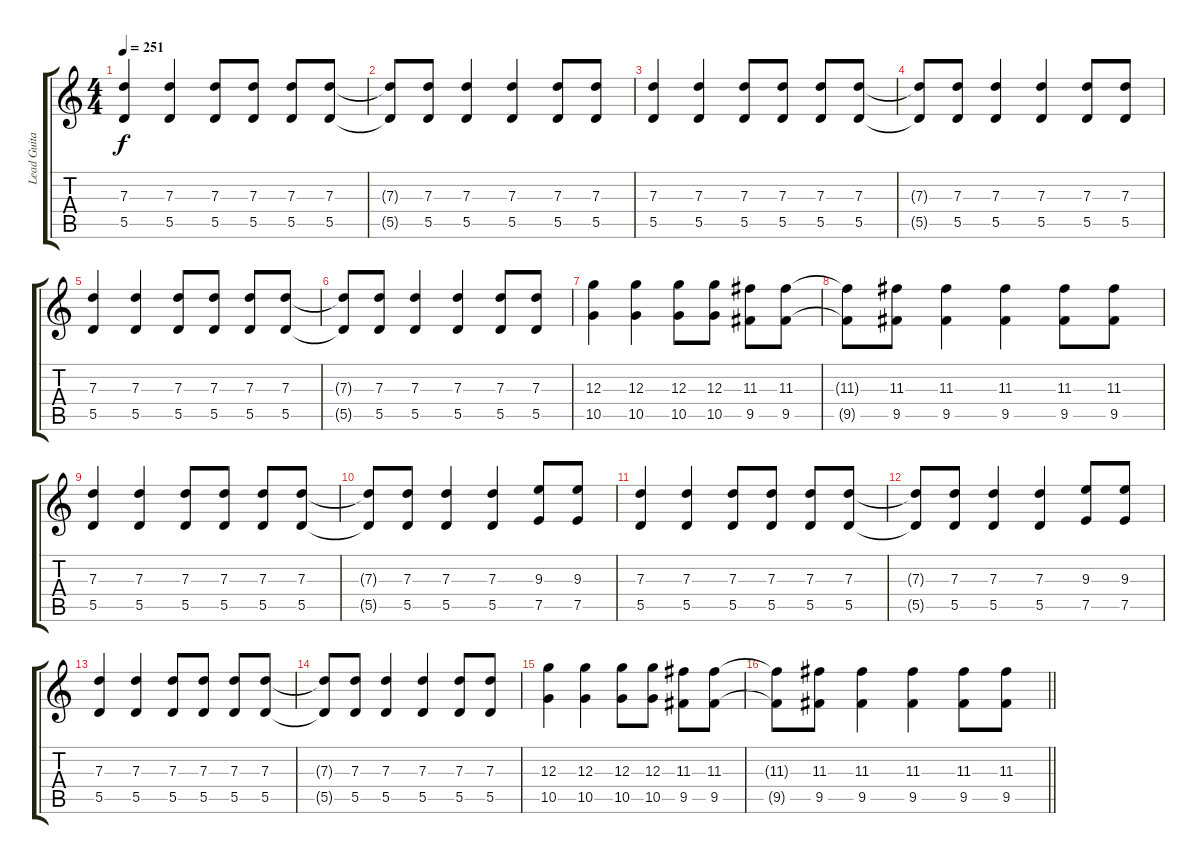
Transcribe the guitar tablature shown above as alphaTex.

\track ("Lead Guitar" "Lead Guita") {instrument electricguitarjazz}
\staff {score tabs}
\tuning (E4 B3 G3 D3 A2 E2) {hide}
\ts (4 4)
\tempo 251
\clef g2
\ks c
(7.3 5.5).4{dy f instrument distortionguitar} (7.3 5.5).4 (7.3 5.5).8 (7.3 5.5).8 (7.3 5.5).8 (7.3 5.5).8 |
(7.3{t} 5.5{t}).8 (7.3 5.5).8 (7.3 5.5).4 (7.3 5.5).4 (7.3 5.5).8 (7.3 5.5).8 |
(7.3 5.5).4 (7.3 5.5).4 (7.3 5.5).8 (7.3 5.5).8 (7.3 5.5).8 (7.3 5.5).8 |
(7.3{t} 5.5{t}).8 (7.3 5.5).8 (7.3 5.5).4 (7.3 5.5).4 (7.3 5.5).8 (7.3 5.5).8 |
(7.3 5.5).4 (7.3 5.5).4 (7.3 5.5).8 (7.3 5.5).8 (7.3 5.5).8 (7.3 5.5).8 |
(7.3{t} 5.5{t}).8 (7.3 5.5).8 (7.3 5.5).4 (7.3 5.5).4 (7.3 5.5).8 (7.3 5.5).8 |
(12.3 10.5).4 (12.3 10.5).4 (12.3 10.5).8 (12.3 10.5).8 (11.3 9.5).8 (11.3 9.5).8 |
(11.3{t} 9.5{t}).8 (11.3 9.5).8 (11.3 9.5).4 (11.3 9.5).4 (11.3 9.5).8 (11.3 9.5).8 |
(7.3 5.5).4 (7.3 5.5).4 (7.3 5.5).8 (7.3 5.5).8 (7.3 5.5).8 (7.3 5.5).8 |
(7.3{t} 5.5{t}).8 (7.3 5.5).8 (7.3 5.5).4 (7.3 5.5).4 (9.3 7.5).8 (9.3 7.5).8 |
(7.3 5.5).4 (7.3 5.5).4 (7.3 5.5).8 (7.3 5.5).8 (7.3 5.5).8 (7.3 5.5).8 |
(7.3{t} 5.5{t}).8 (7.3 5.5).8 (7.3 5.5).4 (7.3 5.5).4 (9.3 7.5).8 (9.3 7.5).8 |
(7.3 5.5).4 (7.3 5.5).4 (7.3 5.5).8 (7.3 5.5).8 (7.3 5.5).8 (7.3 5.5).8 |
(7.3{t} 5.5{t}).8 (7.3 5.5).8 (7.3 5.5).4 (7.3 5.5).4 (7.3 5.5).8 (7.3 5.5).8 |
(12.3 10.5).4 (12.3 10.5).4 (12.3 10.5).8 (12.3 10.5).8 (11.3 9.5).8 (11.3 9.5).8 |
\barLineRight lightlight
(11.3{t} 9.5{t}).8 (11.3 9.5).8 (11.3 9.5).4 (11.3 9.5).4 (11.3 9.5).8 (11.3 9.5).8
